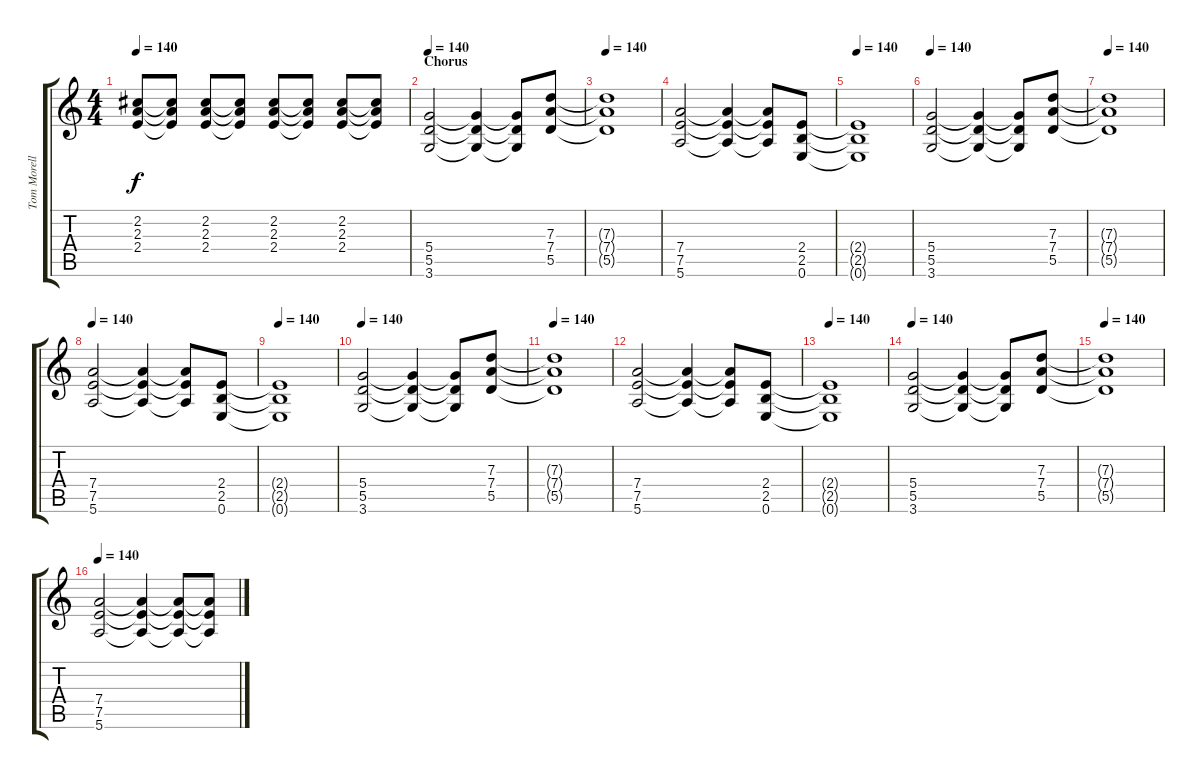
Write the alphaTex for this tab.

\track ("Tom Morello 1" "Tom Morell") {instrument distortionguitar}
\staff {score tabs}
\tuning (E4 B3 G3 D3 A2 E2) {hide}
\ts (4 4)
\tempo 140
\clef g2
\ks c
(2.2 2.3 2.4).8{dy f} (2.2{t} 2.3{t} 2.4{t}).8 (2.2 2.3 2.4).8 (2.2{t} 2.3{t} 2.4{t}).8 (2.2 2.3 2.4).8 (2.2{t} 2.3{t} 2.4{t}).8 (2.2 2.3 2.4).8 (2.2{t} 2.3{t} 2.4{t}).8 |
\section ("" "Chorus")
\tempo 140
(5.4 5.5 3.6).2{instrument distortionguitar} (5.4{t} 5.5{t} 3.6{t}).4 (5.4{t} 5.5{t} 3.6{t}).8 (7.3 7.4 5.5).8 |
\tempo 140
(7.3{t} 7.4{t} 5.5{t}).1 |
(7.4 7.5 5.6).2 (7.4{t} 7.5{t} 5.6{t}).4 (7.4{t} 7.5{t} 5.6{t}).8 (2.4 2.5 0.6).8 |
\tempo 140
(2.4{t} 2.5{t} 0.6{t}).1 |
\tempo 140
(5.4 5.5 3.6).2{instrument distortionguitar} (5.4{t} 5.5{t} 3.6{t}).4 (5.4{t} 5.5{t} 3.6{t}).8 (7.3 7.4 5.5).8 |
\tempo 130
\tempo 140
(7.3{t} 7.4{t} 5.5{t}).1 |
\tempo 140
(7.4 7.5 5.6).2 (7.4{t} 7.5{t} 5.6{t}).4 (7.4{t} 7.5{t} 5.6{t}).8 (2.4 2.5 0.6).8 |
\tempo 140
(2.4{t} 2.5{t} 0.6{t}).1 |
\tempo 140
(5.4 5.5 3.6).2{instrument distortionguitar} (5.4{t} 5.5{t} 3.6{t}).4 (5.4{t} 5.5{t} 3.6{t}).8 (7.3 7.4 5.5).8 |
\tempo 140
(7.3{t} 7.4{t} 5.5{t}).1 |
(7.4 7.5 5.6).2 (7.4{t} 7.5{t} 5.6{t}).4 (7.4{t} 7.5{t} 5.6{t}).8 (2.4 2.5 0.6).8 |
\tempo 140
(2.4{t} 2.5{t} 0.6{t}).1 |
\tempo 140
(5.4 5.5 3.6).2{instrument distortionguitar} (5.4{t} 5.5{t} 3.6{t}).4 (5.4{t} 5.5{t} 3.6{t}).8 (7.3 7.4 5.5).8 |
\tempo 130
\tempo 140
(7.3{t} 7.4{t} 5.5{t}).1 |
\tempo 140
(7.4 7.5 5.6).2 (7.4{t} 7.5{t} 5.6{t}).4 (7.4{t} 7.5{t} 5.6{t}).8 (7.4{t} 7.5{t} 5.6{t}).8
